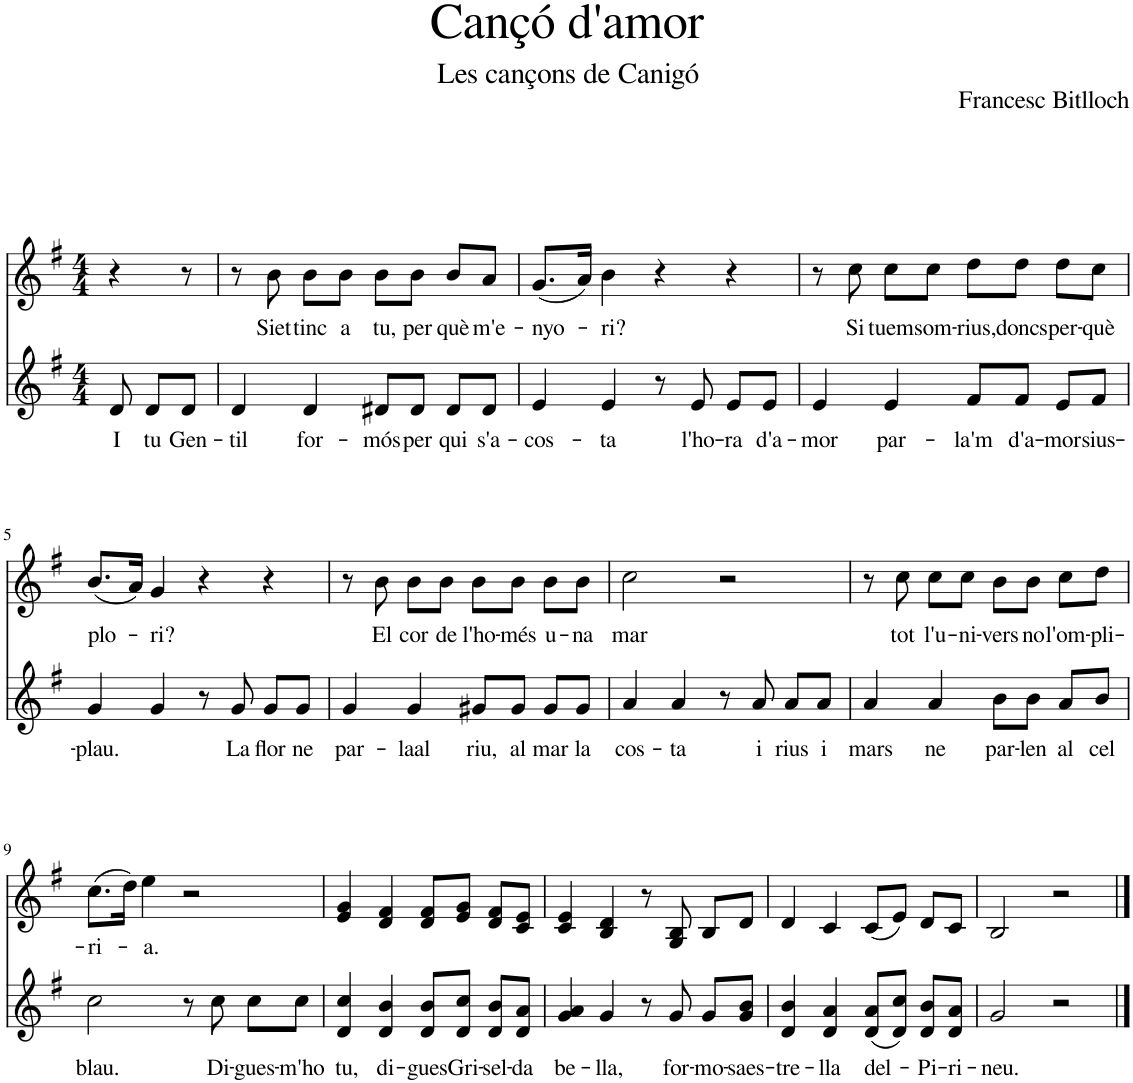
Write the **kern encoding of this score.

**kern	**text	**kern	**text
*part2	*part2	*part1	*part1
*staff2	*staff2	*staff1	*staff1
*I"Veu	*	*I"Veu	*
*clefG2	*	*clefG2	*
*k[f#]	*	*k[f#]	*
*M4/4	*	*M4/4	*
=1	=1	=1	=1
!	!LO:LY:b	!	!
8d/	I	4r	.
!	!LO:LY:b	!	!
8d/L	tu	.	.
!	!LO:LY:b	!	!
8d/J	Gen-	8r	.
=2	=2	=2	=2
!	!LO:LY:b	!	!
4d/	-til	8r	.
!	!	!	!LO:LY:b
.	.	8b\	Siet
!	!LO:LY:b	!	!LO:LY:b
4d/	for-	8b\L	tinc
!	!	!	!LO:LY:b
.	.	8b\J	a
!	!LO:LY:b	!	!LO:LY:b
8d#X/L	-mós	8b\L	tu,
!	!LO:LY:b	!	!LO:LY:b
8d#/J	per	8b\J	per
!	!LO:LY:b	!	!LO:LY:b
8d#/L	qui	8b/L	què
!	!LO:LY:b	!	!LO:LY:b
8d#/J	s'a-	8a/J	m'e-
=3	=3	=3	=3
!	!LO:LY:b	!	!LO:LY:b
4e/	-cos-	(8.g/L	-nyo-
.	.	16a/Jk)	.
!	!LO:LY:b	!	!LO:LY:b
4e/	-ta	4b\	-ri?
8r	.	4r	.
!	!LO:LY:b	!	!
8e/	l'ho-	.	.
!	!LO:LY:b	!	!
8e/L	-ra	4r	.
!	!LO:LY:b	!	!
8e/J	d'a-	.	.
=4	=4	=4	=4
!	!LO:LY:b	!	!
4e/	-mor	8r	.
!	!	!	!LO:LY:b
.	.	8cc\	Si
!	!LO:LY:b	!	!LO:LY:b
4e/	par-	8cc\L	tuem
!	!	!	!LO:LY:b
.	.	8cc\J	som-
!	!LO:LY:b	!	!LO:LY:b
8f#/L	-la'm	8dd\L	-rius,
!	!LO:LY:b	!	!LO:LY:b
8f#/J	d'a-	8dd\J	doncs
!	!LO:LY:b	!	!LO:LY:b
8e/L	-mor	8dd\L	per-
!	!LO:LY:b	!	!LO:LY:b
8f#/J	sius-	8cc\J	-què
!!LO:LB:g=z
=5	=5	=5	=5
!	!LO:LY:b	!	!LO:LY:b
4g/	-plau.	(8.b/L	plo-
.	.	16a/Jk)	.
!	!	!	!LO:LY:b
4g/	.	4g/	-ri?
8r	.	4r	.
!	!LO:LY:b	!	!
8g/	La	.	.
!	!LO:LY:b	!	!
8g/L	flor	4r	.
!	!LO:LY:b	!	!
8g/J	ne	.	.
=6	=6	=6	=6
!	!LO:LY:b	!	!
4g/	par-	8r	.
!	!	!	!LO:LY:b
.	.	8b\	El
!	!LO:LY:b	!	!LO:LY:b
4g/	-laal	8b\L	cor
!	!	!	!LO:LY:b
.	.	8b\J	de
!	!LO:LY:b	!	!LO:LY:b
8g#X/L	riu,	8b\L	l'ho-
!	!LO:LY:b	!	!LO:LY:b
8g#/J	al	8b\J	-més
!	!LO:LY:b	!	!LO:LY:b
8g#/L	mar	8b\L	u-
!	!LO:LY:b	!	!LO:LY:b
8g#/J	la	8b\J	-na
=7	=7	=7	=7
!	!LO:LY:b	!	!LO:LY:b
4a/	cos-	2cc\	mar
!	!LO:LY:b	!	!
4a/	-ta	.	.
8r	.	2r	.
!	!LO:LY:b	!	!
8a/	i	.	.
!	!LO:LY:b	!	!
8a/L	rius	.	.
!	!LO:LY:b	!	!
8a/J	i	.	.
=8	=8	=8	=8
!	!LO:LY:b	!	!
4a/	mars	8r	.
!	!	!	!LO:LY:b
.	.	8cc\	tot
!	!LO:LY:b	!	!LO:LY:b
4a/	ne	8cc\L	l'u-
!	!	!	!LO:LY:b
.	.	8cc\J	-ni-
!	!LO:LY:b	!	!LO:LY:b
8b\L	par-	8b\L	-vers
!	!LO:LY:b	!	!LO:LY:b
8b\J	-len	8b\J	no
!	!LO:LY:b	!	!LO:LY:b
8a/L	al	8cc\L	l'om-
!	!LO:LY:b	!	!LO:LY:b
8b/J	cel	8dd\J	-pli-
!!LO:LB:g=z
=9	=9	=9	=9
!	!LO:LY:b	!	!LO:LY:b
2cc\	blau.	(8.cc\L	-ri-
.	.	16dd\Jk)	.
!	!	!	!LO:LY:b
.	.	4ee\	-a.
8r	.	2r	.
!	!LO:LY:b	!	!
8cc\	Di-	.	.
!	!LO:LY:b	!	!
8cc\L	-gues-	.	.
!	!LO:LY:b	!	!
8cc\J	-m'ho	.	.
=10	=10	=10	=10
!	!LO:LY:b	!	!
4d/ 4cc/	tu,	4e/ 4g/	.
!	!LO:LY:b	!	!
4d/ 4b/	di-	4d/ 4f#/	.
!	!LO:LY:b	!	!
8d/ 8b/L	-gues	8d/ 8f#/L	.
!	!LO:LY:b	!	!
8d/ 8cc/J	Gri-	8e/ 8g/J	.
!	!LO:LY:b	!	!
8d/ 8b/L	-sel-	8d/ 8f#/L	.
!	!LO:LY:b	!	!
8d/ 8a/J	-da	8c/ 8e/J	.
=11	=11	=11	=11
!	!LO:LY:b	!	!
4g/ 4a/	be-	4c/ 4e/	.
!	!LO:LY:b	!	!
4g/	-lla,	4B/ 4d/	.
8r	.	8r	.
!	!LO:LY:b	!	!
8g/	for-	8G/ 8B/	.
!	!LO:LY:b	!	!
8g/L	-mo-	8B/L	.
!	!LO:LY:b	!	!
8g/ 8b/J	-saes-	8d/J	.
=12	=12	=12	=12
!	!LO:LY:b	!	!
4d/ 4b/	-tre-	4d/	.
!	!LO:LY:b	!	!
4d/ 4a/	-lla	4c/	.
!	!LO:LY:b	!	!
(8d/ 8a/L	del-	(8c/L	.
8d/ 8cc/J)	.	8e/J)	.
!	!LO:LY:b	!	!
8d/ 8b/L	-Pi-	8d/L	.
!	!LO:LY:b	!	!
8d/ 8a/J	-ri-	8c/J	.
=13	=13	=13	=13
!	!LO:LY:b	!	!
2g/	-neu.	2B/	.
2r	.	2r	.
==	==	==	==
*-	*-	*-	*-
